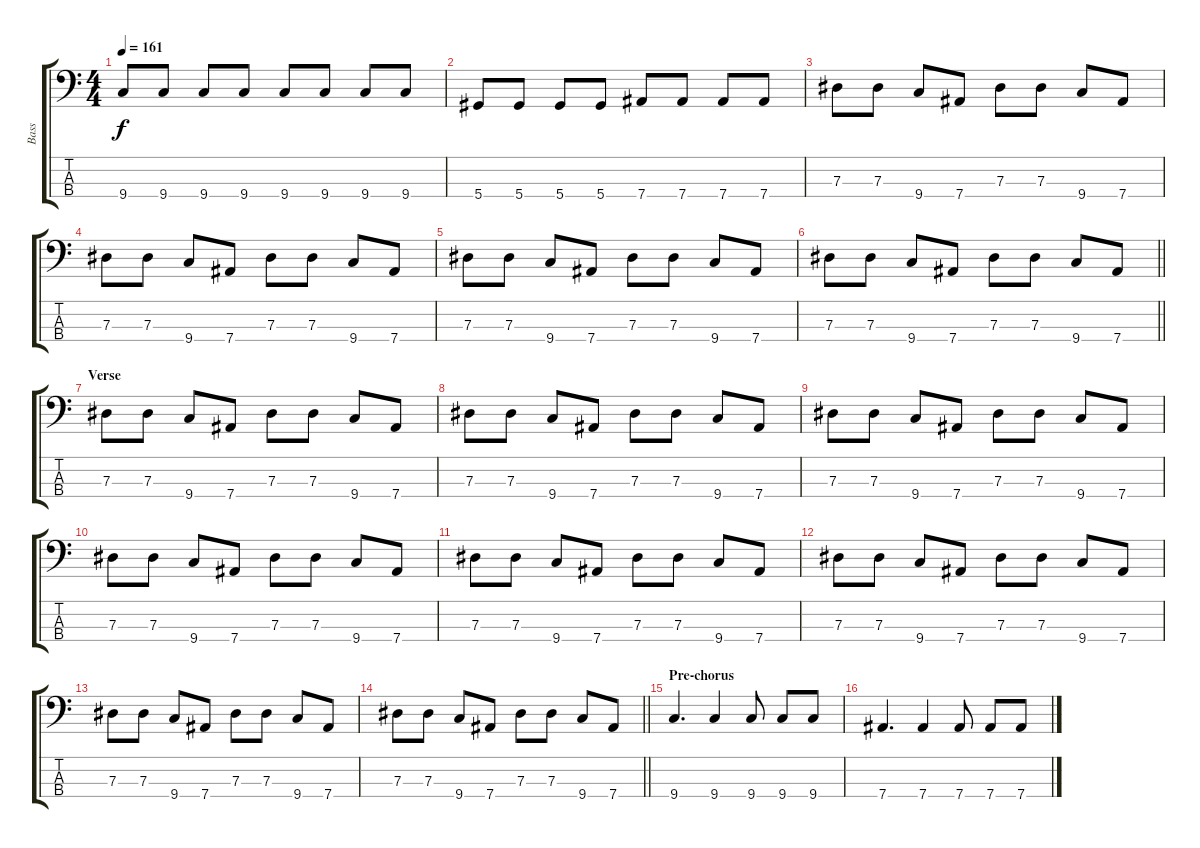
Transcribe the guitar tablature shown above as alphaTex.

\track ("Bass" "Bass") {instrument electricbasspick}
\staff {score tabs}
\tuning (Gb2 Db2 Ab1 Eb1) {hide}
\ts (4 4)
\tempo 161
\clef f4
\ks c
9.4.8{dy f} 9.4.8 9.4.8 9.4.8 9.4.8 9.4.8 9.4.8 9.4.8 |
5.4.8 5.4.8 5.4.8 5.4.8 7.4.8 7.4.8 7.4.8 7.4.8 |
7.3.8 7.3.8 9.4.8 7.4.8 7.3.8 7.3.8 9.4.8 7.4.8 |
7.3.8 7.3.8 9.4.8 7.4.8 7.3.8 7.3.8 9.4.8 7.4.8 |
7.3.8 7.3.8 9.4.8 7.4.8 7.3.8 7.3.8 9.4.8 7.4.8 |
\barLineRight lightlight
7.3.8 7.3.8 9.4.8 7.4.8 7.3.8 7.3.8 9.4.8 7.4.8 |
\section ("" "Verse")
7.3.8 7.3.8 9.4.8 7.4.8 7.3.8 7.3.8 9.4.8 7.4.8 |
7.3.8 7.3.8 9.4.8 7.4.8 7.3.8 7.3.8 9.4.8 7.4.8 |
7.3.8 7.3.8 9.4.8 7.4.8 7.3.8 7.3.8 9.4.8 7.4.8 |
7.3.8 7.3.8 9.4.8 7.4.8 7.3.8 7.3.8 9.4.8 7.4.8 |
7.3.8 7.3.8 9.4.8 7.4.8 7.3.8 7.3.8 9.4.8 7.4.8 |
7.3.8 7.3.8 9.4.8 7.4.8 7.3.8 7.3.8 9.4.8 7.4.8 |
7.3.8 7.3.8 9.4.8 7.4.8 7.3.8 7.3.8 9.4.8 7.4.8 |
\barLineRight lightlight
7.3.8 7.3.8 9.4.8 7.4.8 7.3.8 7.3.8 9.4.8 7.4.8 |
\section ("" "Pre-chorus")
9.4.4{d} 9.4.4 9.4.8 9.4.8 9.4.8 |
7.4.4{d} 7.4.4 7.4.8 7.4.8 7.4.8
